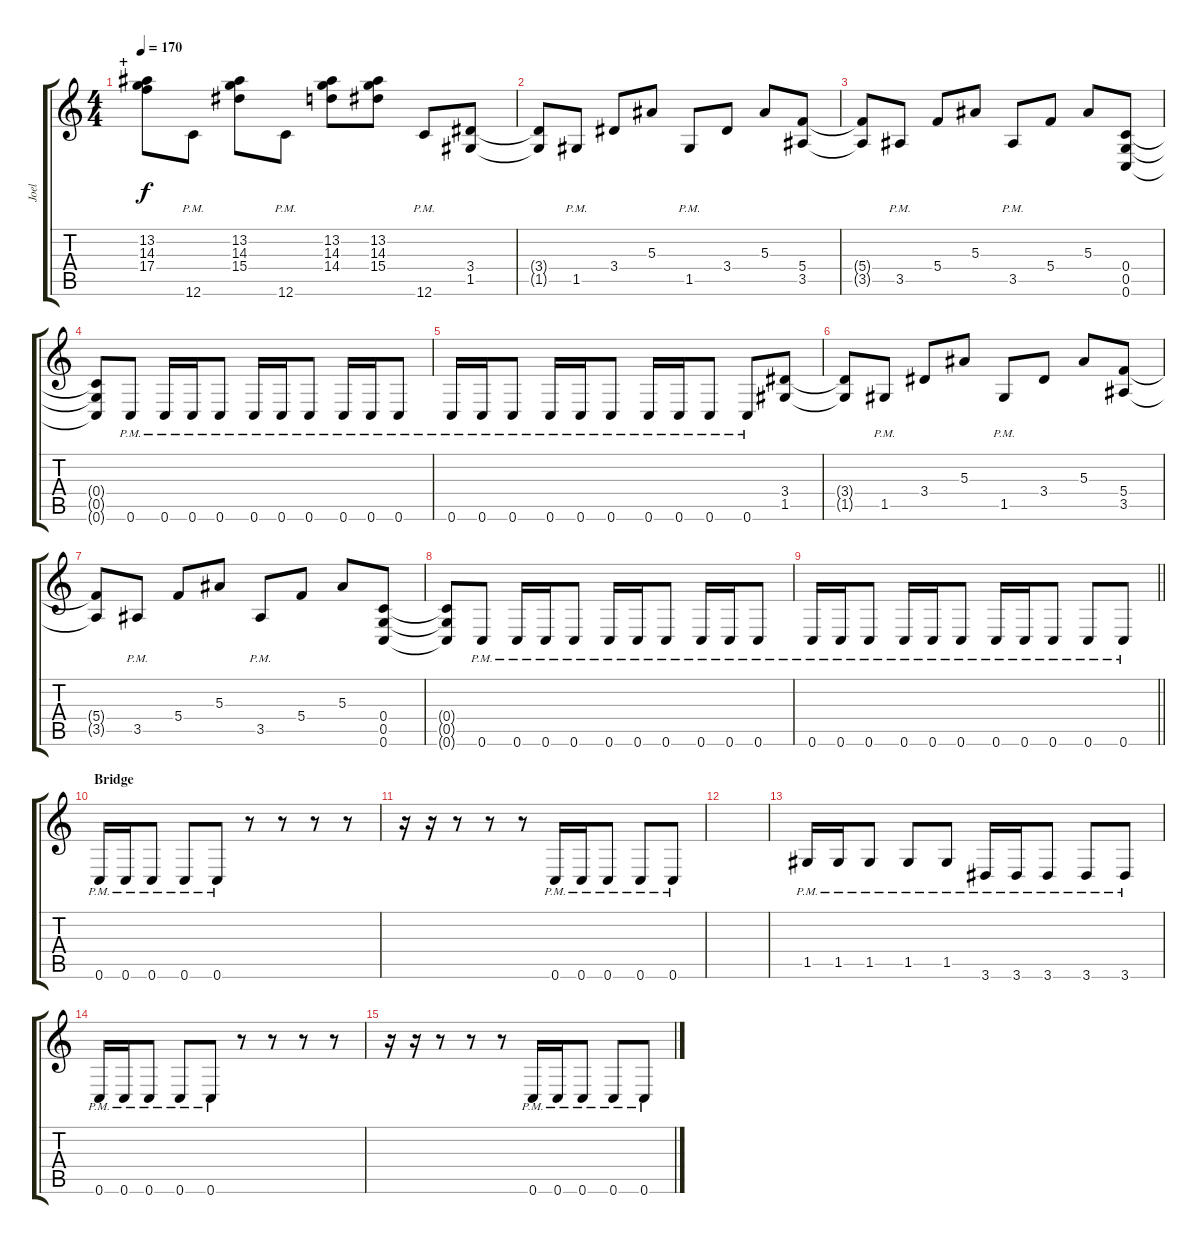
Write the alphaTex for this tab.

\track ("Joel" "Joel") {instrument distortionguitar}
\staff {score tabs}
\tuning (D4 A3 F3 C3 G2 C2) {hide}
\ts (4 4)
\section ("" "+")
\tempo 170
\clef g2
\ks c
(13.2 14.3 17.4).8{dy f} 12.6{pm}.8 (13.2 14.3 15.4).8 12.6{pm}.8 (13.2 14.3 14.4).8 (13.2 14.3 15.4).8 12.6{pm}.8 (3.4 1.5).8 |
(3.4{t} 1.5{t}).8 1.5{pm}.8 3.4.8 5.3.8 1.5{pm}.8 3.4.8 5.3.8 (5.4 3.5).8 |
(5.4{t} 3.5{t}).8 3.5{pm}.8 5.4.8 5.3.8 3.5{pm}.8 5.4.8 5.3.8 (0.4 0.5 0.6).8 |
(0.4{t} 0.5{t} 0.6{t}).8 0.6{pm}.8 0.6{pm}.16 0.6{pm}.16 0.6{pm}.8 0.6{pm}.16 0.6{pm}.16 0.6{pm}.8 0.6{pm}.16 0.6{pm}.16 0.6{pm}.8 |
0.6{pm}.16 0.6{pm}.16 0.6{pm}.8 0.6{pm}.16 0.6{pm}.16 0.6{pm}.8 0.6{pm}.16 0.6{pm}.16 0.6{pm}.8 0.6{pm}.8 (3.4 1.5).8 |
(3.4{t} 1.5{t}).8 1.5{pm}.8 3.4.8 5.3.8 1.5{pm}.8 3.4.8 5.3.8 (5.4 3.5).8 |
(5.4{t} 3.5{t}).8 3.5{pm}.8 5.4.8 5.3.8 3.5{pm}.8 5.4.8 5.3.8 (0.4 0.5 0.6).8 |
(0.4{t} 0.5{t} 0.6{t}).8 0.6{pm}.8 0.6{pm}.16 0.6{pm}.16 0.6{pm}.8 0.6{pm}.16 0.6{pm}.16 0.6{pm}.8 0.6{pm}.16 0.6{pm}.16 0.6{pm}.8 |
\barLineRight lightlight
0.6{pm}.16 0.6{pm}.16 0.6{pm}.8 0.6{pm}.16 0.6{pm}.16 0.6{pm}.8 0.6{pm}.16 0.6{pm}.16 0.6{pm}.8 0.6{pm}.8 0.6{pm}.8 |
\section ("" "Bridge")
0.6{pm}.16 0.6{pm}.16 0.6{pm}.8 0.6{pm}.8 0.6{pm}.8 r.8 r.8 r.8 r.8 |
r.16 r.16 r.8 r.8 r.8 0.6{pm}.16 0.6{pm}.16 0.6{pm}.8 0.6{pm}.8 0.6{pm}.8 |
|
1.5{pm}.16 1.5{pm}.16 1.5{pm}.8 1.5{pm}.8 1.5{pm}.8 3.6{pm}.16 3.6{pm}.16 3.6{pm}.8 3.6{pm}.8 3.6{pm}.8 |
0.6{pm}.16 0.6{pm}.16 0.6{pm}.8 0.6{pm}.8 0.6{pm}.8 r.8 r.8 r.8 r.8 |
r.16 r.16 r.8 r.8 r.8 0.6{pm}.16 0.6{pm}.16 0.6{pm}.8 0.6{pm}.8 0.6{pm}.8
